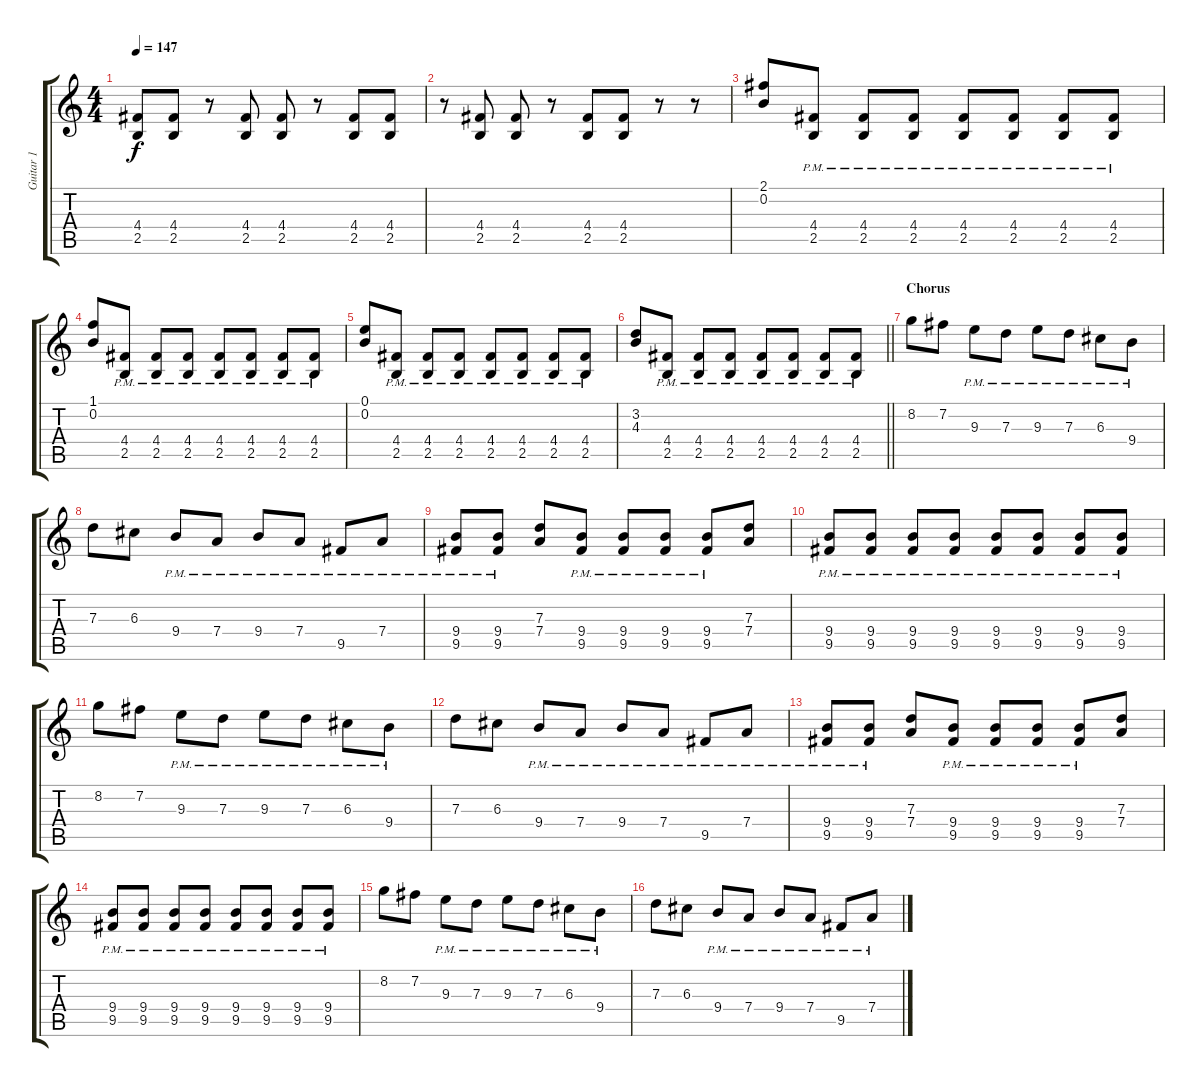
\track ("Guitar 1" "Guitar 1") {instrument overdrivenguitar}
\staff {score tabs}
\tuning (E4 B3 G3 D3 A2 E2) {hide}
\ts (4 4)
\tempo 147
\clef g2
\ks c
(4.4 2.5).8{dy f} (4.4 2.5).8 r.8 (4.4 2.5).8 (4.4 2.5).8 r.8 (4.4 2.5).8 (4.4 2.5).8 |
r.8 (4.4 2.5).8 (4.4 2.5).8 r.8 (4.4 2.5).8 (4.4 2.5).8 r.8 r.8 |
(2.1 0.2).8 (4.4{pm} 2.5{pm}).8 (4.4{pm} 2.5{pm}).8 (4.4{pm} 2.5{pm}).8 (4.4{pm} 2.5{pm}).8 (4.4{pm} 2.5{pm}).8 (4.4{pm} 2.5{pm}).8 (4.4{pm} 2.5{pm}).8 |
(1.1 0.2).8 (4.4{pm} 2.5{pm}).8 (4.4{pm} 2.5{pm}).8 (4.4{pm} 2.5{pm}).8 (4.4{pm} 2.5{pm}).8 (4.4{pm} 2.5{pm}).8 (4.4{pm} 2.5{pm}).8 (4.4{pm} 2.5{pm}).8 |
(0.1 0.2).8 (4.4{pm} 2.5{pm}).8 (4.4{pm} 2.5{pm}).8 (4.4{pm} 2.5{pm}).8 (4.4{pm} 2.5{pm}).8 (4.4{pm} 2.5{pm}).8 (4.4{pm} 2.5{pm}).8 (4.4{pm} 2.5{pm}).8 |
\barLineRight lightlight
(3.2 4.3).8 (4.4{pm} 2.5{pm}).8 (4.4{pm} 2.5{pm}).8 (4.4{pm} 2.5{pm}).8 (4.4{pm} 2.5{pm}).8 (4.4{pm} 2.5{pm}).8 (4.4{pm} 2.5{pm}).8 (4.4{pm} 2.5{pm}).8 |
\section ("" "Chorus")
8.2.8 7.2.8 9.3{pm}.8 7.3{pm}.8 9.3{pm}.8 7.3{pm}.8 6.3{pm}.8 9.4{pm}.8 |
7.3.8 6.3.8 9.4{pm}.8 7.4{pm}.8 9.4{pm}.8 7.4{pm}.8 9.5{pm}.8 7.4{pm}.8 |
(9.4{pm} 9.5{pm}).8 (9.4{pm} 9.5{pm}).8 (7.3 7.4).8 (9.4{pm} 9.5{pm}).8 (9.4{pm} 9.5{pm}).8 (9.4{pm} 9.5{pm}).8 (9.4{pm} 9.5{pm}).8 (7.3 7.4).8 |
(9.4{pm} 9.5{pm}).8 (9.4{pm} 9.5{pm}).8 (9.4{pm} 9.5{pm}).8 (9.4{pm} 9.5{pm}).8 (9.4{pm} 9.5{pm}).8 (9.4{pm} 9.5{pm}).8 (9.4{pm} 9.5{pm}).8 (9.4{pm} 9.5{pm}).8 |
8.2.8 7.2.8 9.3{pm}.8 7.3{pm}.8 9.3{pm}.8 7.3{pm}.8 6.3{pm}.8 9.4{pm}.8 |
7.3.8 6.3.8 9.4{pm}.8 7.4{pm}.8 9.4{pm}.8 7.4{pm}.8 9.5{pm}.8 7.4{pm}.8 |
(9.4{pm} 9.5{pm}).8 (9.4{pm} 9.5{pm}).8 (7.3 7.4).8 (9.4{pm} 9.5{pm}).8 (9.4{pm} 9.5{pm}).8 (9.4{pm} 9.5{pm}).8 (9.4{pm} 9.5{pm}).8 (7.3 7.4).8 |
(9.4{pm} 9.5{pm}).8 (9.4{pm} 9.5{pm}).8 (9.4{pm} 9.5{pm}).8 (9.4{pm} 9.5{pm}).8 (9.4{pm} 9.5{pm}).8 (9.4{pm} 9.5{pm}).8 (9.4{pm} 9.5{pm}).8 (9.4{pm} 9.5{pm}).8 |
8.2.8 7.2.8 9.3{pm}.8 7.3{pm}.8 9.3{pm}.8 7.3{pm}.8 6.3{pm}.8 9.4{pm}.8 |
7.3.8 6.3.8 9.4{pm}.8 7.4{pm}.8 9.4{pm}.8 7.4{pm}.8 9.5{pm}.8 7.4{pm}.8
